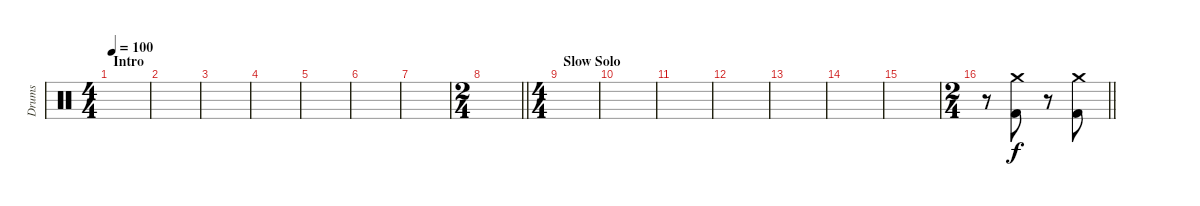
\track ("Drums" "Drums") {instrument percussion}
\staff {score}
\articulation defaults
\ts (4 4)
\section ("" "Intro")
\tempo 100
\clef neutral
\ks c
|
|
|
|
|
|
|
\ts (2 4)
\barLineRight lightlight
|
\ts (4 4)
\section ("" "Slow Solo")
|
|
|
|
|
|
|
\ts (2 4)
\barLineRight lightlight
r.8 ("Crash medium (hit)" "Kick (hit) 2").8 r.8 ("Crash medium (hit)" "Kick (hit) 2").8
